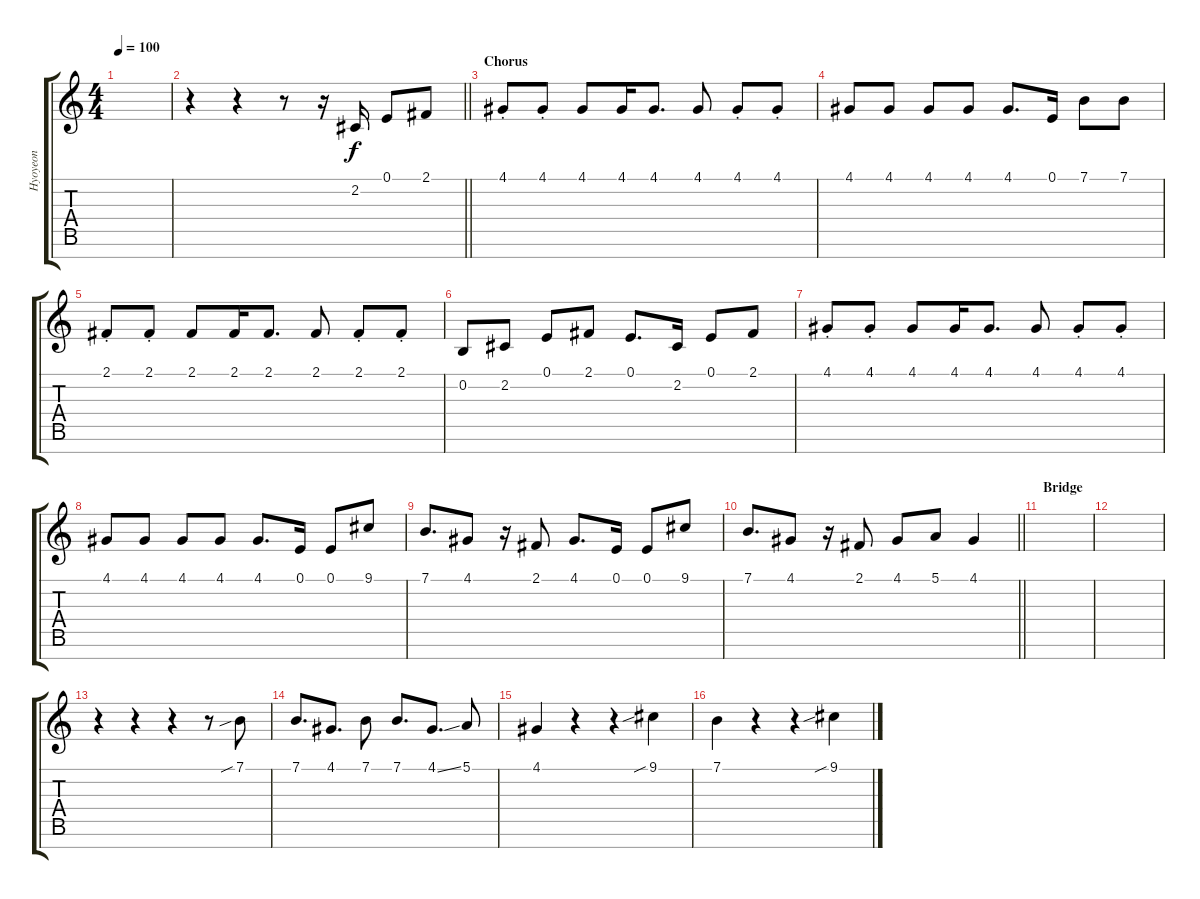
\track ("Hyoyeon" "Hyoyeon") {instrument frenchhorn}
\staff {score tabs}
\tuning (E4 B3 G3 D3 A2 E2 B1) {hide}
\ts (4 4)
\tempo 100
\clef g2
\ks c
|
\barLineRight lightlight
r.4 r.4 r.8 r.16 2.2.16{volume 10} 0.1.8 2.1.8 |
\section ("" "Chorus")
4.1{st}.8 4.1{st}.8 4.1.8 4.1.16 4.1.8{d} 4.1.8 4.1{st}.8 4.1{st}.8 |
4.1.8 4.1.8 4.1.8 4.1.8 4.1.8{d} 0.1.16 7.1.8 7.1.8 |
2.1{st}.8 2.1{st}.8 2.1.8 2.1.16 2.1.8{d} 2.1.8 2.1{st}.8 2.1{st}.8 |
0.2.8 2.2.8 0.1.8 2.1.8 0.1.8{d} 2.2.16 0.1.8 2.1.8 |
4.1{st}.8 4.1{st}.8 4.1.8 4.1.16 4.1.8{d} 4.1.8 4.1{st}.8 4.1{st}.8 |
4.1.8 4.1.8 4.1.8 4.1.8 4.1.8{d} 0.1.16 0.1.8 9.1.8 |
7.1.8{d} 4.1.8 r.16 2.1.8 4.1.8{d} 0.1.16 0.1.8 9.1.8 |
\barLineRight lightlight
7.1.8{d} 4.1.8 r.16 2.1.8 4.1.8 5.1.8 4.1.4 |
\section ("" "Bridge")
|
|
r.4 r.4 r.4 r.8 7.1{sib}.8 |
7.1.8{d} 4.1.8{d} 7.1.8 7.1.8{d} 4.1{ss}.8{d} 5.1.8 |
4.1.4 r.4 r.4 9.1{sib}.4 |
7.1.4 r.4 r.4 9.1{sib}.4
